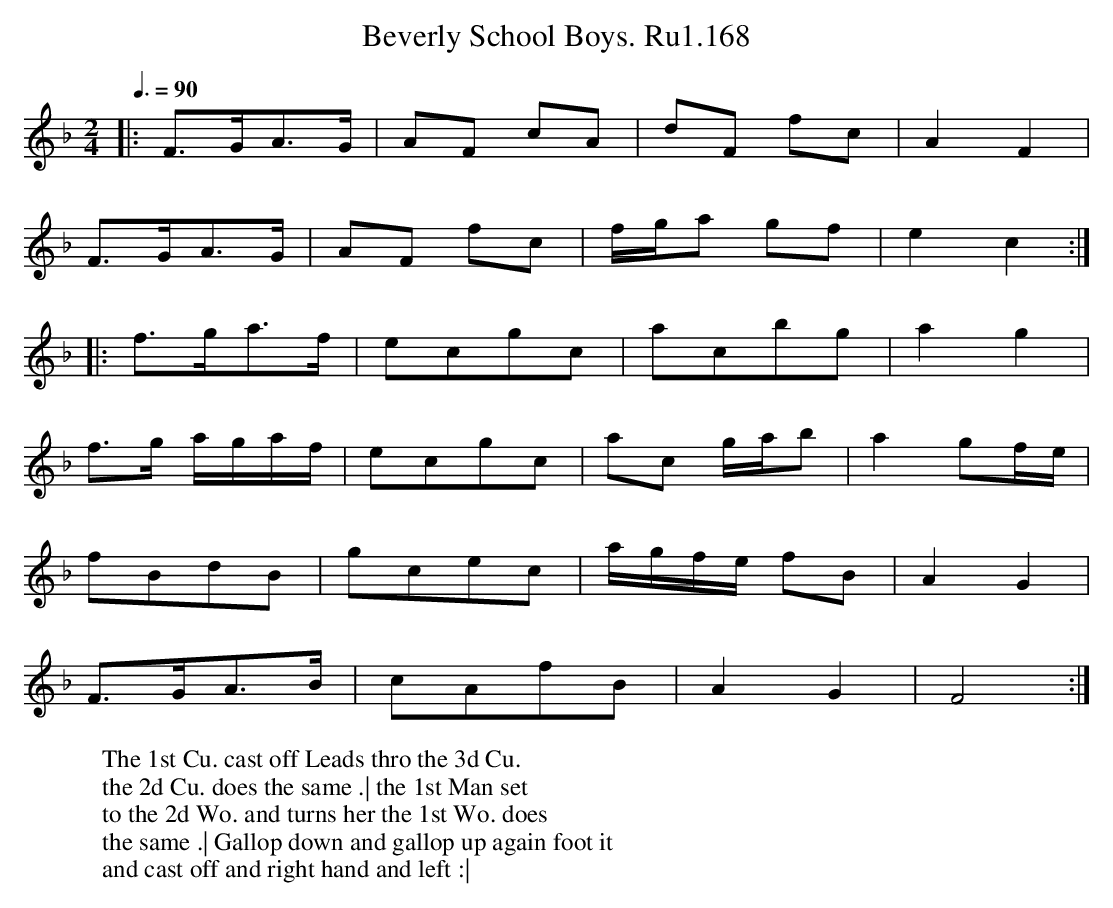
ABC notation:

X:1
T:Beverly School Boys. Ru1.168
M:2/4
L:1/8
W:The 1st Cu. cast off Leads thro the 3d Cu.
W:the 2d Cu. does the same .| the 1st Man set
W:to the 2d Wo. and turns her the 1st Wo. does
W:the same .| Gallop down and gallop up again foot it
W:and cast off and right hand and left :|
Q:3/8=90
K:F
|:F>GA>G | AF cA | dF fc | A2 F2 |
F>GA>G | AF fc | f/g/a gf | e2 c2 :|
|: f>ga>f | ecgc | acbg | a2 g2 |
f>g a/g/a/f/ | ecgc | ac g/a/b | a2 gf/e/ |
fBdB | gcec | a/g/f/e/ fB | A2 G2 |
F>GA>B | cAfB | A2 G2 | F4 :|]
